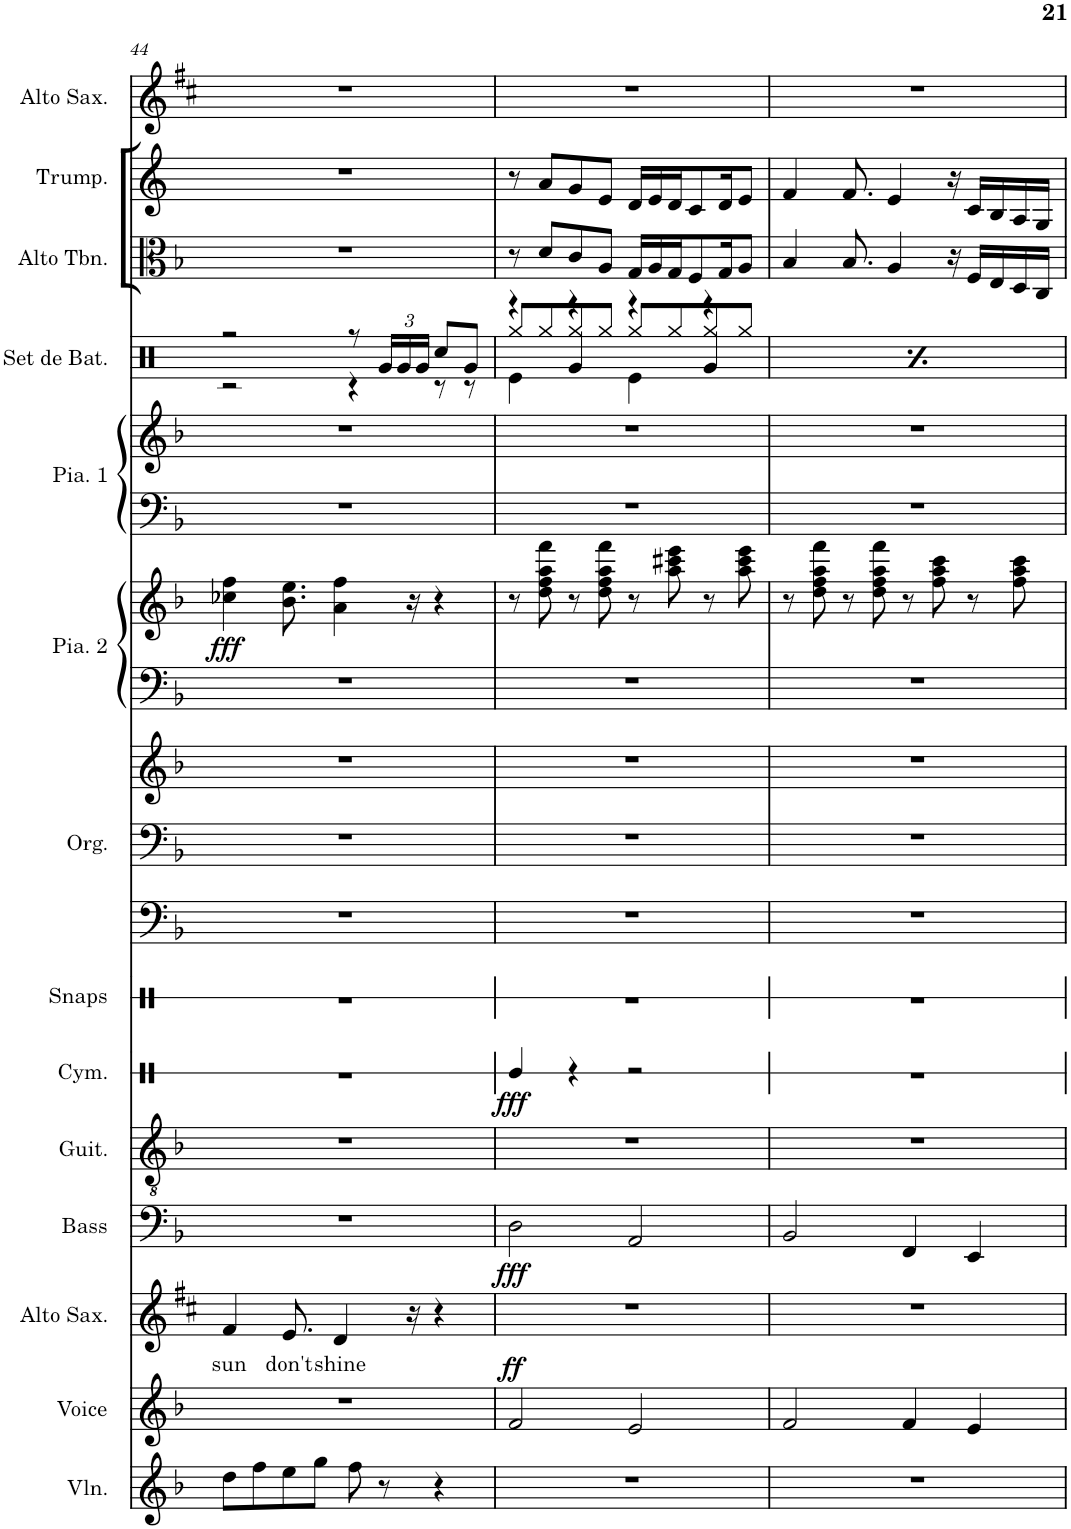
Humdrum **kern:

**kern	**kern	**dynam	**kern	**text	**kern	**dynam	**kern	**kern	**dynam	**kern	**kern	**kern	**kern	**kern	**kern	**dynam	**kern	**kern	**kern	**kern	**kern	**kern
*part14	*part13	*part13	*part12	*part12	*part11	*part11	*part10	*part9	*part9	*part8	*part7	*part7	*part7	*part6	*part6	*part6	*part5	*part5	*part4	*part3	*part2	*part1
*staff18	*staff17	*staff17	*staff16	*staff16	*staff15	*staff15	*staff14	*staff13	*staff13	*staff12	*staff11	*staff10	*staff9	*staff8	*staff7	*staff7/8	*staff6	*staff5	*staff4	*staff3	*staff2	*staff1
*I"Violin	*I"Voice	*	*I"Alto Saxophone	*	*I"Electric Bass	*	*I"Classical Guitar	*I"Cymbales	*	*I"Snaps	*I"Organ	*	*	*I"Piano 2	*	*	*I"Piano 1	*	*I"Set de batterie	*I"Alto Trombone	*I"Trumpet	*I"Alto Saxophone
*I'Vln.	*I'Voice	*	*I'Alto Sax.	*	*I'Bass	*	*I'Guit.	*I'Cym.	*	*I'Snaps	*I'Org.	*	*	*I'Pia. 2	*	*	*I'Pia. 1	*	*I'Set de Bat.	*I'Alto Tbn.	*I'Trump.	*I'Alto Sax.
!!LO:PB:g=z
*clefG2	*clefG2	*	*clefG2	*	*clefF4	*	*clefGv2	*clefX	*	*clefX	*clefF4	*clefF4	*clefG2	*clefF4	*clefG2	*	*clefF4	*clefG2	*clefX	*clefC3	*clefG2	*clefG2
*	*	*	*Trd5c9	*	*Trd7c12	*	*	*	*	*	*	*	*	*	*	*	*	*	*	*	*Trd-3c-5	*Trd5c9
*k[b-]	*k[b-]	*	*k[f#c#]	*	*k[b-]	*	*k[b-]	*k[]	*	*k[]	*k[b-]	*k[b-]	*k[b-]	*k[b-]	*k[b-]	*	*k[b-]	*k[b-]	*k[]	*k[b-]	*k[]	*k[f#c#]
*M4/4	*M4/4	*	*M4/4	*	*M4/4	*	*M4/4	*M4/4	*	*M4/4	*M4/4	*M4/4	*M4/4	*M4/4	*M4/4	*	*M4/4	*M4/4	*M4/4	*M4/4	*M4/4	*M4/4
=44	=44	=44	=44	=44	=44	=44	=44	=44	=44	=44	=44	=44	=44	=44	=44	=44	=44	=44	=44	=44	=44	=44
!	!	!	!	!LO:LY:b	!	!	!	!	!	!	!	!	!	!	!	!LO:DY:b	!	!	!	!	!	!
*	*	*	*	*	*	*	*	*	*	*	*	*	*	*	*	*	*	*	*^	*	*	*
8dd\L	1r	.	4f#/	sun	1r	.	1r	1r	.	1r	1r	1r	1r	1r	4cc-X\ 4ff\	fff	1r	1r	2r	2r	1r	1r	1r
8ff\	.	.	.	.	.	.	.	.	.	.	.	.	.	.	.	.	.	.	.	.	.	.	.
!	!	!	!	!LO:LY:b	!	!	!	!	!	!	!	!	!	!	!	!	!	!	!	!	!	!	!
8ee\	.	.	8.e/	don't	.	.	.	.	.	.	.	.	.	.	8.b-\ 8.ee\	.	.	.	.	.	.	.	.
8gg\J	.	.	.	.	.	.	.	.	.	.	.	.	.	.	.	.	.	.	.	.	.	.	.
!	!	!	!	!LO:LY:b	!	!	!	!	!	!	!	!	!	!	!	!	!	!	!	!	!	!	!
.	.	.	4d/	shine	.	.	.	.	.	.	.	.	.	.	4a\ 4ff\	.	.	.	.	.	.	.	.
8ff\	.	.	.	.	.	.	.	.	.	.	.	.	.	.	.	.	.	.	8r	4r	.	.	.
*	*	*	*	*	*	*	*	*	*	*	*	*	*	*	*	*	*	*	*Xbrackettup	*	*	*	*
8r	.	.	.	.	.	.	.	.	.	.	.	.	.	.	.	.	.	.	24Rg/LL	.	.	.	.
.	.	.	.	.	.	.	.	.	.	.	.	.	.	.	.	.	.	.	24Rg/	.	.	.	.
.	.	.	16r	.	.	.	.	.	.	.	.	.	.	.	16r	.	.	.	.	.	.	.	.
.	.	.	.	.	.	.	.	.	.	.	.	.	.	.	.	.	.	.	24Rg/JJ	.	.	.	.
4r	.	.	4r	.	.	.	.	.	.	.	.	.	.	.	4r	.	.	.	8Rcc/L	8r	.	.	.
.	.	.	.	.	.	.	.	.	.	.	.	.	.	.	.	.	.	.	8Rg/J	8r	.	.	.
=45	=45	=45	=45	=45	=45	=45	=45	=45	=45	=45	=45	=45	=45	=45	=45	=45	=45	=45	=45	=45	=45	=45	=45
*	*	*	*	*	*	*	*	*	*	*	*	*	*	*	*	*	*	*	*	*^	*	*	*
!	!	!LO:DY:a	!	!	!	!LO:DY:b	!	!	!LO:DY:b	!	!	!	!	!	!	!	!	!	!	!	!	!	!	!
1r	2f/	ff	1r	.	2D\	fff	1r	4Re/	fff	1r	1r	1r	1r	1r	8r	.	1r	1r	4r	4Re\	8Rgg/L	8r	8r	1r
.	.	.	.	.	.	.	.	.	.	.	.	.	.	.	8dd\ 8ff\ 8aa\ 8fff\	.	.	.	.	.	8Rgg/	8d/L	8a/L	.
.	.	.	.	.	.	.	.	4r	.	.	.	.	.	.	8r	.	.	.	4Rg/	4r	8Rgg/	8c/	8g/	.
.	.	.	.	.	.	.	.	.	.	.	.	.	.	.	8dd\ 8ff\ 8aa\ 8fff\	.	.	.	.	.	8Rgg/J	8A/J	8e/J	.
.	2e/	.	.	.	2AA/	.	.	2r	.	.	.	.	.	.	8r	.	.	.	4r	4Re\	8Rgg/L	16G/LL	16d/LL	.
.	.	.	.	.	.	.	.	.	.	.	.	.	.	.	.	.	.	.	.	.	.	16A/	16e/	.
.	.	.	.	.	.	.	.	.	.	.	.	.	.	.	8aa\ 8ccc#X\ 8eee\	.	.	.	.	.	8Rgg/	16G/J	16d/J	.
.	.	.	.	.	.	.	.	.	.	.	.	.	.	.	.	.	.	.	.	.	.	8F/	8c/	.
.	.	.	.	.	.	.	.	.	.	.	.	.	.	.	8r	.	.	.	4Rg/	4r	8Rgg/	.	.	.
.	.	.	.	.	.	.	.	.	.	.	.	.	.	.	.	.	.	.	.	.	.	16G/K	16d/K	.
.	.	.	.	.	.	.	.	.	.	.	.	.	.	.	8aa\ 8ccc#\ 8eee\	.	.	.	.	.	8Rgg/J	8A/J	8e/J	.
=46	=46	=46	=46	=46	=46	=46	=46	=46	=46	=46	=46	=46	=46	=46	=46	=46	=46	=46	=46	=46	=46	=46	=46	=46
1r	2f/	.	1r	.	2BB-/	.	1r	1r	.	1r	1r	1r	1r	1r	8r	.	1r	1r	4r	4Re\	8Rgg/L	4B-/	4f/	1r
.	.	.	.	.	.	.	.	.	.	.	.	.	.	.	8dd\ 8ff\ 8aa\ 8fff\	.	.	.	.	.	8Rgg/	.	.	.
.	.	.	.	.	.	.	.	.	.	.	.	.	.	.	8r	.	.	.	4Rg/	4r	8Rgg/	8.B-/	8.f/	.
.	.	.	.	.	.	.	.	.	.	.	.	.	.	.	8dd\ 8ff\ 8aa\ 8fff\	.	.	.	.	.	8Rgg/J	.	.	.
.	.	.	.	.	.	.	.	.	.	.	.	.	.	.	.	.	.	.	.	.	.	4A/	4e/	.
.	4f/	.	.	.	4FF/	.	.	.	.	.	.	.	.	.	8r	.	.	.	4r	4Re\	8Rgg/L	.	.	.
.	.	.	.	.	.	.	.	.	.	.	.	.	.	.	8ff\ 8aa\ 8ccc\	.	.	.	.	.	8Rgg/	.	.	.
.	.	.	.	.	.	.	.	.	.	.	.	.	.	.	.	.	.	.	.	.	.	16r	16r	.
.	4e/	.	.	.	4EE/	.	.	.	.	.	.	.	.	.	8r	.	.	.	4Rg/	4r	8Rgg/	16F/LL	16c/LL	.
.	.	.	.	.	.	.	.	.	.	.	.	.	.	.	.	.	.	.	.	.	.	16E/	16B/	.
.	.	.	.	.	.	.	.	.	.	.	.	.	.	.	8ff\ 8aa\ 8ccc\	.	.	.	.	.	8Rgg/J	16D/	16A/	.
.	.	.	.	.	.	.	.	.	.	.	.	.	.	.	.	.	.	.	.	.	.	16C/JJ	16G/JJ	.
*	*	*	*	*	*	*	*	*	*	*	*	*	*	*	*	*	*	*	*v	*v	*v	*	*	*
=	=	=	=	=	=	=	=	=	=	=	=	=	=	=	=	=	=	=	=	=	=	=
*-	*-	*-	*-	*-	*-	*-	*-	*-	*-	*-	*-	*-	*-	*-	*-	*-	*-	*-	*-	*-	*-	*-
